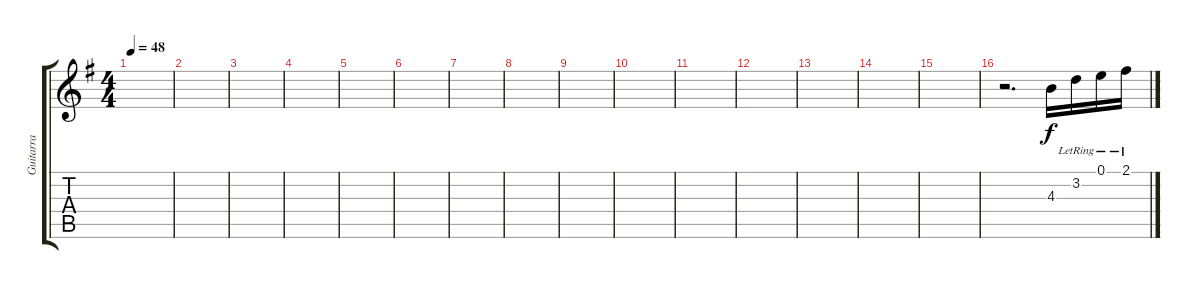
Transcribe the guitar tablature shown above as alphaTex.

\track ("Guitarra" "Guitarra") {instrument overdrivenguitar}
\staff {score tabs}
\tuning (E4 B3 G3 D3 A2 E2) {hide}
\ts (4 4)
\tempo 48
\clef g2
\ks g
|
|
|
|
|
|
|
|
|
|
|
|
|
|
|
r.2{d} 4.3.16 3.2{lr}.16 0.1{lr}.16 2.1{lr}.16
